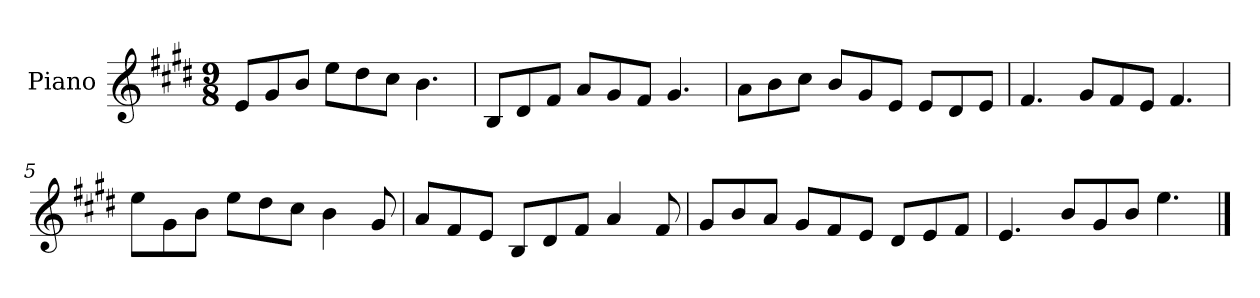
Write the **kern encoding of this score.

**kern
*part1
*staff1
*I"Piano
*I'Pno.
*clefG2
*k[f#c#g#d#]
*M9/8
*MM120
=1
8e/L
8g#/
8b/J
8ee\L
8dd#\
8cc#\J
4.b\
=2
8B/L
8d#/
8f#/J
8a/L
8g#/
8f#/J
4.g#/
=3
8a\L
8b\
8cc#\J
8b/L
8g#/
8e/J
8e/L
8d#/
8e/J
=4
4.f#/
8g#/L
8f#/
8e/J
4.f#/
=5
8ee\L
8g#\
8b\J
8ee\L
8dd#\
8cc#\J
4b\
8g#/
!!LO:LB:g=z
=6
8a/L
8f#/
8e/J
8B/L
8d#/
8f#/J
4a/
8f#/
=7
8g#/L
8b/
8a/J
8g#/L
8f#/
8e/J
8d#/L
8e/
8f#/J
=8
4.e/
8b/L
8g#/
8b/J
4.ee\
==
*-
